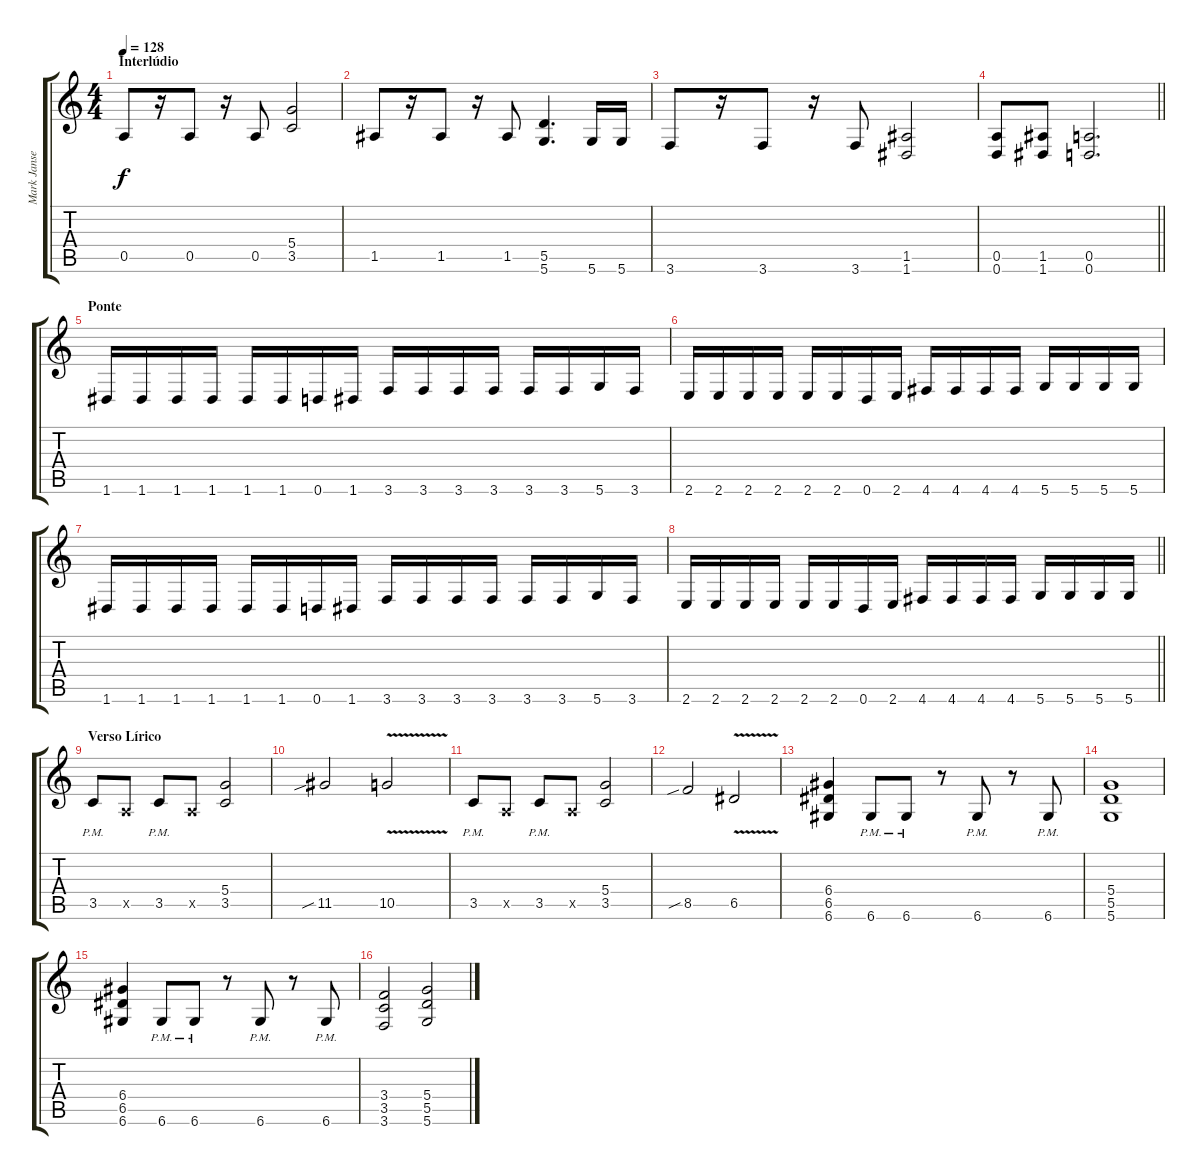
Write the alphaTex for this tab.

\track ("Mark Jansen" "Mark Janse") {instrument distortionguitar}
\staff {score tabs}
\tuning (E4 B3 G3 D3 A2 D2) {hide}
\ts (4 4)
\section ("" "Interlúdio")
\tempo 128
\clef g2
\ks c
0.5.8{dy f} r.16 0.5.8 r.16 0.5.8 (5.4 3.5).2 |
1.5.8 r.16 1.5.8 r.16 1.5.8 (5.5 5.6).4{d} 5.6.16 5.6.16 |
3.6.8 r.16 3.6.8 r.16 3.6.8 (1.5 1.6).2 |
\barLineRight lightlight
(0.5 0.6).8 (1.5 1.6).8 (0.5 0.6).2{d} |
\section ("" "Ponte")
1.6.16 1.6.16 1.6.16 1.6.16 1.6.16 1.6.16 0.6.16 1.6.16 3.6.16 3.6.16 3.6.16 3.6.16 3.6.16 3.6.16 5.6.16 3.6.16 |
2.6.16 2.6.16 2.6.16 2.6.16 2.6.16 2.6.16 0.6.16 2.6.16 4.6.16 4.6.16 4.6.16 4.6.16 5.6.16 5.6.16 5.6.16 5.6.16 |
1.6.16 1.6.16 1.6.16 1.6.16 1.6.16 1.6.16 0.6.16 1.6.16 3.6.16 3.6.16 3.6.16 3.6.16 3.6.16 3.6.16 5.6.16 3.6.16 |
\barLineRight lightlight
2.6.16 2.6.16 2.6.16 2.6.16 2.6.16 2.6.16 0.6.16 2.6.16 4.6.16 4.6.16 4.6.16 4.6.16 5.6.16 5.6.16 5.6.16 5.6.16 |
\section ("" "Verso Lírico")
3.5{pm}.8 0.5{x}.8 3.5{pm}.8 0.5{x}.8 (5.4 3.5).2 |
11.5{sib}.2 10.5{v}.2 |
3.5{pm}.8 0.5{x}.8 3.5{pm}.8 0.5{x}.8 (5.4 3.5).2 |
8.5{sib}.2 6.5{v}.2 |
(6.4 6.5 6.6).4 6.6{pm}.8 6.6{pm}.8 r.8 6.6{pm}.8 r.8 6.6{pm}.8 |
(5.4 5.5 5.6).1 |
(6.4 6.5 6.6).4 6.6{pm}.8 6.6{pm}.8 r.8 6.6{pm}.8 r.8 6.6{pm}.8 |
(3.4 3.5 3.6).2 (5.4 5.5 5.6).2
